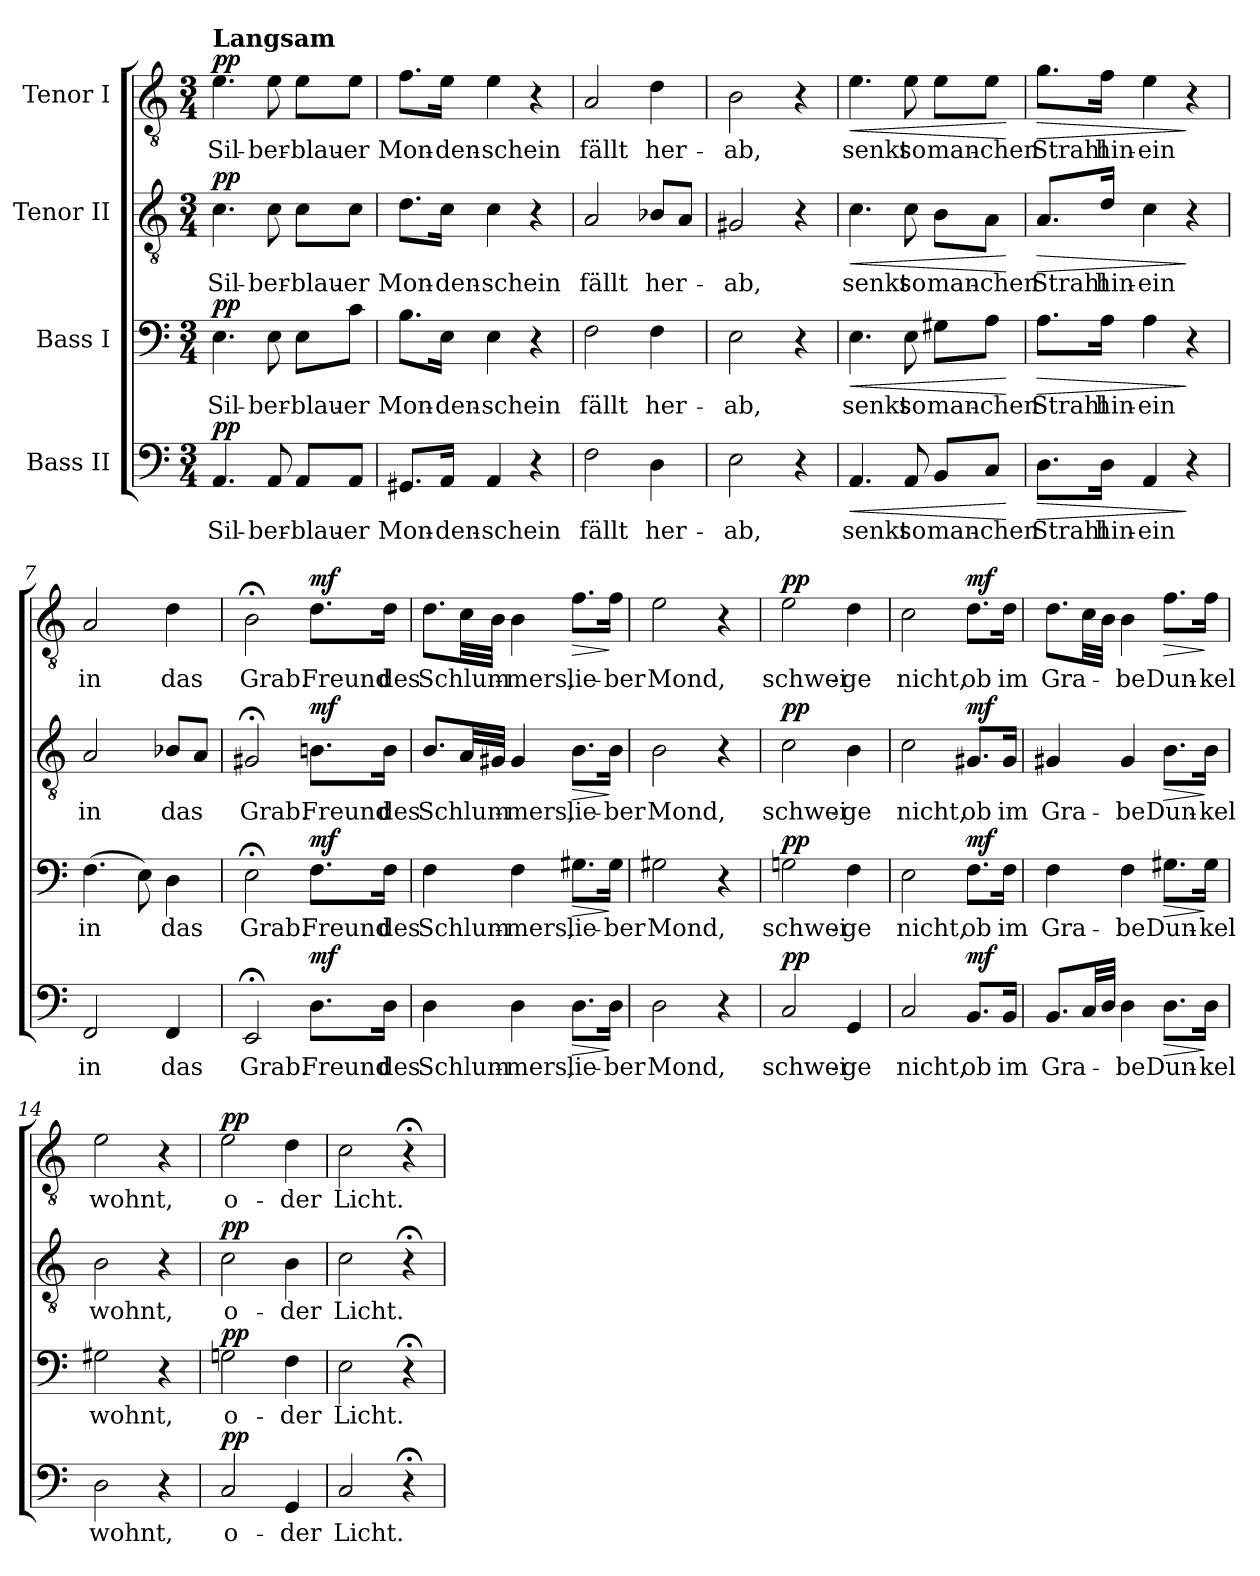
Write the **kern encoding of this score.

**kern	**text	**dynam	**kern	**text	**dynam	**kern	**text	**dynam	**kern	**text	**dynam
*part4	*part4	*part4	*part3	*part3	*part3	*part2	*part2	*part2	*part1	*part1	*part1
*staff4	*staff4	*staff4	*staff3	*staff3	*staff3	*staff2	*staff2	*staff2	*staff1	*staff1	*staff1
*I"Bass II	*	*	*I"Bass I	*	*	*I"Tenor II	*	*	*I"Tenor I	*	*
*clefF4	*	*	*clefF4	*	*	*clefGv2	*	*	*clefGv2	*	*
*k[]	*	*	*k[]	*	*	*k[]	*	*	*k[]	*	*
*M3/4	*	*	*M3/4	*	*	*M3/4	*	*	*M3/4	*	*
=1	=1	=1	=1	=1	=1	=1	=1	=1	=1	=1	=1
!	!	!	!	!	!	!	!	!	!LO:TX:a:B:t=Langsam	!	!
!	!LO:LY:b	!LO:DY:b	!	!LO:LY:b	!LO:DY:b	!	!LO:LY:b	!LO:DY:b	!	!LO:LY:b	!LO:DY:b
4.AA/	Sil-	pp	4.E\	Sil-	pp	4.c\	Sil-	pp	4.e\	Sil-	pp
!	!LO:LY:b	!	!	!LO:LY:b	!	!	!LO:LY:b	!	!	!LO:LY:b	!
8AA/	-ber-	.	8E\	-ber-	.	8c\	-ber-	.	8e\	-ber-	.
!	!LO:LY:b	!	!	!LO:LY:b	!	!	!LO:LY:b	!	!	!LO:LY:b	!
8AA/L	-blau-	.	8E\L	-blau-	.	8c\L	-blau-	.	8e\L	-blau-	.
!	!LO:LY:b	!	!	!LO:LY:b	!	!	!LO:LY:b	!	!	!LO:LY:b	!
8AA/J	-er	.	8c\J	-er	.	8c\J	-er	.	8e\J	-er	.
=2	=2	=2	=2	=2	=2	=2	=2	=2	=2	=2	=2
!	!LO:LY:b	!	!	!LO:LY:b	!	!	!LO:LY:b	!	!	!LO:LY:b	!
8.GG#X/L	Mon-	.	8.B\L	Mon-	.	8.d\L	Mon-	.	8.f\L	Mon-	.
!	!LO:LY:b	!	!	!LO:LY:b	!	!	!LO:LY:b	!	!	!LO:LY:b	!
16AA/Jk	-den-	.	16E\Jk	-den-	.	16c\Jk	-den-	.	16e\Jk	-den-	.
!	!LO:LY:b	!	!	!LO:LY:b	!	!	!LO:LY:b	!	!	!LO:LY:b	!
4AA/	-schein	.	4E\	-schein	.	4c\	-schein	.	4e\	-schein	.
4r	.	.	4r	.	.	4r	.	.	4r	.	.
=3	=3	=3	=3	=3	=3	=3	=3	=3	=3	=3	=3
!	!LO:LY:b	!	!	!LO:LY:b	!	!	!LO:LY:b	!	!	!LO:LY:b	!
2F\	fällt	.	2F\	fällt	.	2A/	fällt	.	2A/	fällt	.
!	!LO:LY:b	!	!	!LO:LY:b	!	!	!LO:LY:b	!	!	!LO:LY:b	!
4D\	her-	.	4F\	her-	.	8B-X/L	her-	.	4d\	her-	.
.	.	.	.	.	.	8A/J	.	.	.	.	.
=4	=4	=4	=4	=4	=4	=4	=4	=4	=4	=4	=4
!	!LO:LY:b	!	!	!LO:LY:b	!	!	!LO:LY:b	!	!	!LO:LY:b	!
2E\	-ab,	.	2E\	-ab,	.	2G#X/	-ab,	.	2B\	-ab,	.
4r	.	.	4r	.	.	4r	.	.	4r	.	.
=5	=5	=5	=5	=5	=5	=5	=5	=5	=5	=5	=5
!	!LO:LY:b	!LO:HP:b	!	!LO:LY:b	!LO:HP:b	!	!LO:LY:b	!LO:HP:b	!	!LO:LY:b	!LO:HP:b
4.AA/	senkt	<	4.E\	senkt	<	4.c\	senkt	<	4.e\	senkt	<
!	!LO:LY:b	!	!	!LO:LY:b	!	!	!LO:LY:b	!	!	!LO:LY:b	!
8AA/	so	.	8E\	so	.	8c\	so	.	8e\	so	.
!	!LO:LY:b	!	!	!LO:LY:b	!	!	!LO:LY:b	!	!	!LO:LY:b	!
8BB/L	man-	.	8G#X\L	man-	.	8B\L	man-	.	8e\L	man-	.
!	!LO:LY:b	!	!	!LO:LY:b	!	!	!LO:LY:b	!	!	!LO:LY:b	!
8C/J	-chen	.	8A\J	-chen	.	8A\J	-chen	.	8e\J	-chen	.
.	.	[	.	.	[	.	.	[	.	.	[
=6	=6	=6	=6	=6	=6	=6	=6	=6	=6	=6	=6
!	!LO:LY:b	!LO:HP:b	!	!LO:LY:b	!LO:HP:b	!	!LO:LY:b	!LO:HP:b	!	!LO:LY:b	!LO:HP:b
8.D\L	Strahl	>	8.A\L	Strahl	>	8.A/L	Strahl	>	8.g\L	Strahl	>
!	!LO:LY:b	!	!	!LO:LY:b	!	!	!LO:LY:b	!	!	!LO:LY:b	!
16D\Jk	hin-	.	16A\Jk	hin-	.	16d/Jk	hin-	.	16f\Jk	hin-	.
!	!LO:LY:b	!	!	!LO:LY:b	!	!	!LO:LY:b	!	!	!LO:LY:b	!
4AA/	-ein	.	4A\	-ein	.	4c\	-ein	.	4e\	-ein	.
4r	.	]	4r	.	]	4r	.	]	4r	.	]
!!LO:LB:g=z
=7	=7	=7	=7	=7	=7	=7	=7	=7	=7	=7	=7
!	!LO:LY:b	!	!	!LO:LY:b	!	!	!LO:LY:b	!	!	!LO:LY:b	!
2FF/	in	.	(>4.F\	in	.	2A/	in	.	2A/	in	.
.	.	.	8E\)	.	.	.	.	.	.	.	.
!	!LO:LY:b	!	!	!LO:LY:b	!	!	!LO:LY:b	!	!	!LO:LY:b	!
4FF/	das	.	4D\	das	.	8B-X/L	das	.	4d\	das	.
.	.	.	.	.	.	8A/J	.	.	.	.	.
=8	=8	=8	=8	=8	=8	=8	=8	=8	=8	=8	=8
!	!LO:LY:b	!	!	!LO:LY:b	!	!	!LO:LY:b	!	!	!LO:LY:b	!
2EE;</	Grab.	.	2E;<\	Grab.	.	2G#X;</	Grab.	.	2B;<\	Grab.	.
!	!LO:LY:b	!LO:DY:b	!	!LO:LY:b	!LO:DY:b	!	!LO:LY:b	!LO:DY:b	!	!LO:LY:b	!LO:DY:b
8.D\L	Freund	mf	8.F\L	Freund	mf	8.Bn\L	Freund	mf	8.d\L	Freund	mf
!	!LO:LY:b	!	!	!LO:LY:b	!	!	!LO:LY:b	!	!	!LO:LY:b	!
16D\Jk	des	.	16F\Jk	des	.	16B\Jk	des	.	16d\Jk	des	.
=9	=9	=9	=9	=9	=9	=9	=9	=9	=9	=9	=9
!	!LO:LY:b	!	!	!LO:LY:b	!	!	!LO:LY:b	!	!	!LO:LY:b	!
4D\	Schlum-	.	4F\	Schlum-	.	8.B/L	Schlum-	.	8.d\L	Schlum-	.
.	.	.	.	.	.	32A/LL	.	.	32c\LL	.	.
.	.	.	.	.	.	32G#X/JJJ	.	.	32B\JJJ	.	.
!	!LO:LY:b	!	!	!LO:LY:b	!	!	!LO:LY:b	!	!	!LO:LY:b	!
4D\	-mers,	.	4F\	-mers,	.	4G#/	-mers,	.	4B\	-mers,	.
!	!LO:LY:b	!LO:HP:b	!	!LO:LY:b	!LO:HP:b	!	!LO:LY:b	!LO:HP:b	!	!LO:LY:b	!LO:HP:b
8.D\L	lie-	>	8.G#X\L	lie-	>	8.B\L	lie-	>	8.f\L	lie-	>
!	!LO:LY:b	!	!	!LO:LY:b	!	!	!LO:LY:b	!	!	!LO:LY:b	!
16D\Jk	-ber	]	16G#\Jk	-ber	]	16B\Jk	-ber	]	16f\Jk	-ber	]
=10	=10	=10	=10	=10	=10	=10	=10	=10	=10	=10	=10
!	!LO:LY:b	!	!	!LO:LY:b	!	!	!LO:LY:b	!	!	!LO:LY:b	!
2D\	Mond,	.	2G#X\	Mond,	.	2B\	Mond,	.	2e\	Mond,	.
4r	.	.	4r	.	.	4r	.	.	4r	.	.
=11	=11	=11	=11	=11	=11	=11	=11	=11	=11	=11	=11
!	!LO:LY:b	!LO:DY:b	!	!LO:LY:b	!LO:DY:b	!	!LO:LY:b	!LO:DY:b	!	!LO:LY:b	!LO:DY:b
2C/	schwei-	pp	2Gn\	schwei-	pp	2c\	schwei-	pp	2e\	schwei-	pp
!	!LO:LY:b	!	!	!LO:LY:b	!	!	!LO:LY:b	!	!	!LO:LY:b	!
4GG/	-ge	.	4F\	-ge	.	4B\	-ge	.	4d\	-ge	.
=12	=12	=12	=12	=12	=12	=12	=12	=12	=12	=12	=12
!	!LO:LY:b	!	!	!LO:LY:b	!	!	!LO:LY:b	!	!	!LO:LY:b	!
2C/	nicht,	.	2E\	nicht,	.	2c\	nicht,	.	2c\	nicht,	.
!	!LO:LY:b	!LO:DY:b	!	!LO:LY:b	!LO:DY:b	!	!LO:LY:b	!LO:DY:b	!	!LO:LY:b	!LO:DY:b
8.BB/L	ob	mf	8.F\L	ob	mf	8.G#X/L	ob	mf	8.d\L	ob	mf
!	!LO:LY:b	!	!	!LO:LY:b	!	!	!LO:LY:b	!	!	!LO:LY:b	!
16BB/Jk	im	.	16F\Jk	im	.	16G#/Jk	im	.	16d\Jk	im	.
!!LO:PB:g=z
=13	=13	=13	=13	=13	=13	=13	=13	=13	=13	=13	=13
!	!LO:LY:b	!	!	!LO:LY:b	!	!	!LO:LY:b	!	!	!LO:LY:b	!
8.BB/L	Gra-	.	4F\	Gra-	.	4G#X/	Gra-	.	8.d\L	Gra-	.
32C/LL	.	.	.	.	.	.	.	.	32c\LL	.	.
32D/JJJ	.	.	.	.	.	.	.	.	32B\JJJ	.	.
!	!LO:LY:b	!	!	!LO:LY:b	!	!	!LO:LY:b	!	!	!LO:LY:b	!
4D\	-be	.	4F\	-be	.	4G#/	-be	.	4B\	-be	.
!	!LO:LY:b	!LO:HP:b	!	!LO:LY:b	!LO:HP:b	!	!LO:LY:b	!LO:HP:b	!	!LO:LY:b	!LO:HP:b
8.D\L	Dun-	>	8.G#X\L	Dun-	>	8.B\L	Dun-	>	8.f\L	Dun-	>
!	!LO:LY:b	!	!	!LO:LY:b	!	!	!LO:LY:b	!	!	!LO:LY:b	!
16D\Jk	-kel	]	16G#\Jk	-kel	]	16B\Jk	-kel	]	16f\Jk	-kel	]
!!LO:LB:g=z
=14	=14	=14	=14	=14	=14	=14	=14	=14	=14	=14	=14
!	!LO:LY:b	!	!	!LO:LY:b	!	!	!LO:LY:b	!	!	!LO:LY:b	!
2D\	wohnt,	.	2G#X\	wohnt,	.	2B\	wohnt,	.	2e\	wohnt,	.
4r	.	.	4r	.	.	4r	.	.	4r	.	.
=15	=15	=15	=15	=15	=15	=15	=15	=15	=15	=15	=15
!	!LO:LY:b	!LO:DY:b	!	!LO:LY:b	!LO:DY:b	!	!LO:LY:b	!LO:DY:b	!	!LO:LY:b	!LO:DY:b
2C/	o-	pp	2Gn\	o-	pp	2c\	o-	pp	2e\	o-	pp
!	!LO:LY:b	!	!	!LO:LY:b	!	!	!LO:LY:b	!	!	!LO:LY:b	!
4GG/	-der	.	4F\	-der	.	4B\	-der	.	4d\	-der	.
=16	=16	=16	=16	=16	=16	=16	=16	=16	=16	=16	=16
!	!LO:LY:b	!	!	!LO:LY:b	!	!	!LO:LY:b	!	!	!LO:LY:b	!
2C/	Licht.	.	2E\	Licht.	.	2c\	Licht.	.	2c\	Licht.	.
4r;<	.	.	4r;<	.	.	4r;<	.	.	4r;<	.	.
=	=	=	=	=	=	=	=	=	=	=	=
*-	*-	*-	*-	*-	*-	*-	*-	*-	*-	*-	*-
